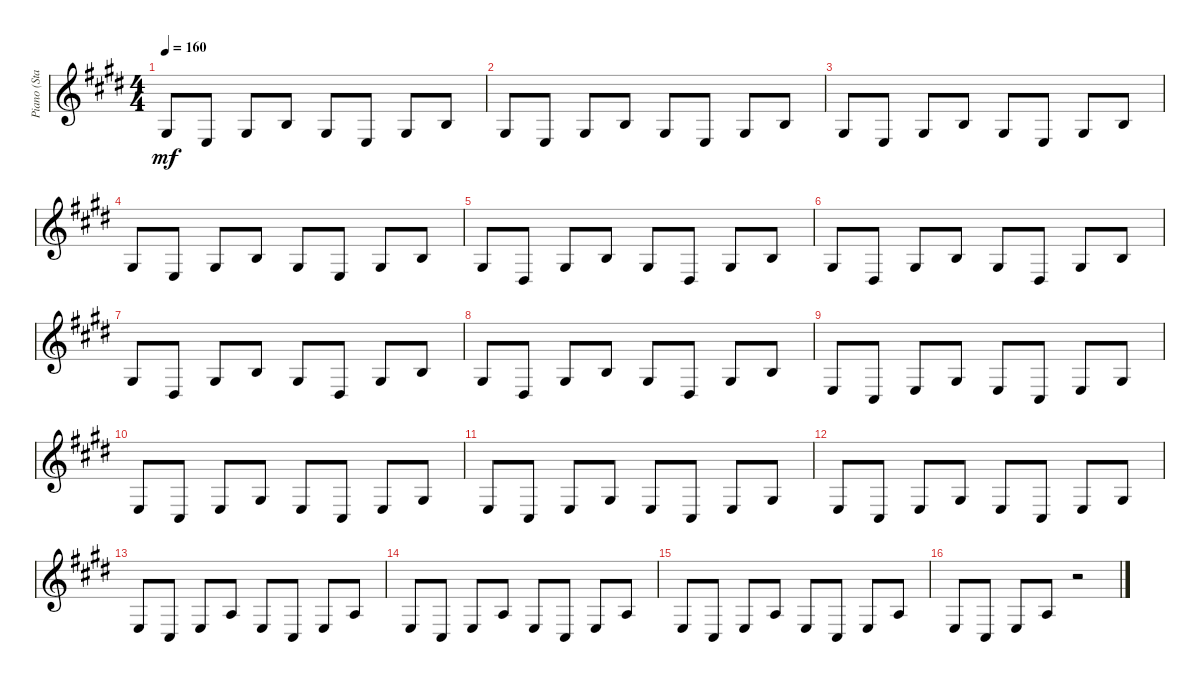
\track ("Piano (Staff 1)" "Piano (Sta") {instrument acousticgrandpiano}
\staff {score}
\tuning (E4 B3 G3 D3 A2 E2 B1) {hide}
\ts (4 4)
\tempo 160
\clef g2
\ks e
1.3.8{dy mf} 2.4.8 1.3.8 0.2.8 1.3.8 2.4.8 1.3.8 0.2.8 |
1.3.8 2.4.8 1.3.8 0.2.8 1.3.8 2.4.8 1.3.8 0.2.8 |
1.3.8 2.4.8 1.3.8 0.2.8 1.3.8 2.4.8 1.3.8 0.2.8 |
1.3.8 2.4.8 1.3.8 0.2.8 1.3.8 2.4.8 1.3.8 0.2.8 |
1.3.8 1.4.8 1.3.8 0.2.8 1.3.8 1.4.8 1.3.8 0.2.8 |
1.3.8 1.4.8 1.3.8 0.2.8 1.3.8 1.4.8 1.3.8 0.2.8 |
1.3.8 1.4.8 1.3.8 0.2.8 1.3.8 1.4.8 1.3.8 0.2.8 |
1.3.8 1.4.8 1.3.8 0.2.8 1.3.8 1.4.8 1.3.8 0.2.8 |
2.4.8 4.5.8 2.4.8 1.3.8 2.4.8 4.5.8 2.4.8 1.3.8 |
2.4.8 4.5.8 2.4.8 1.3.8 2.4.8 4.5.8 2.4.8 1.3.8 |
2.4.8 4.5.8 2.4.8 1.3.8 2.4.8 4.5.8 2.4.8 1.3.8 |
2.4.8 4.5.8 2.4.8 1.3.8 2.4.8 4.5.8 2.4.8 1.3.8 |
2.4.8 4.5.8 2.4.8 2.3.8 2.4.8 4.5.8 2.4.8 2.3.8 |
2.4.8 4.5.8 2.4.8 2.3.8 2.4.8 4.5.8 2.4.8 2.3.8 |
2.4.8 4.5.8 2.4.8 2.3.8 2.4.8 4.5.8 2.4.8 2.3.8 |
2.4.8 4.5.8 2.4.8 2.3.8 r.2
